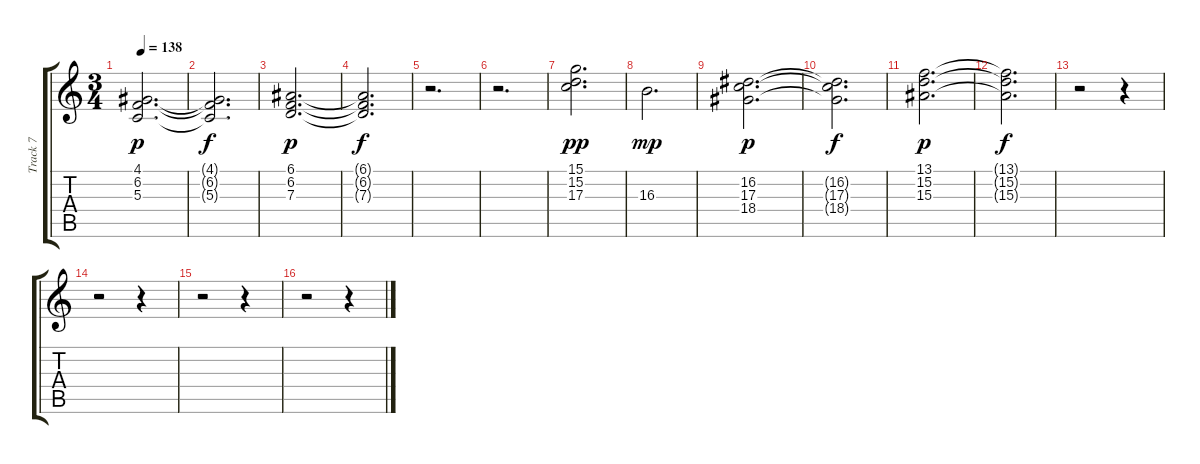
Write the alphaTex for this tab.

\track ("Track 7" "Track 7") {instrument stringensemble2}
\staff {score tabs}
\tuning (E4 B3 G3 D3 A2 E2) {hide}
\ts (3 4)
\tempo 138
\clef g2
\ks c
(4.1 6.2 5.3).2{d dy p} |
(4.1{t} 6.2{t} 5.3{t}).2{d dy f} |
(6.1 6.2 7.3).2{d dy p} |
(6.1{t} 6.2{t} 7.3{t}).2{d dy f} |
r.2{d} |
r.2{d} |
(15.1 15.2 17.3).2{d dy pp} |
16.3.2{d dy mp} |
(16.2 17.3 18.4).2{d dy p} |
(16.2{t} 17.3{t} 18.4{t}).2{d dy f} |
(13.1 15.2 15.3).2{d dy p} |
(13.1{t} 15.2{t} 15.3{t}).2{d dy f} |
r.2 r.4 |
r.2 r.4 |
r.2 r.4 |
r.2 r.4
